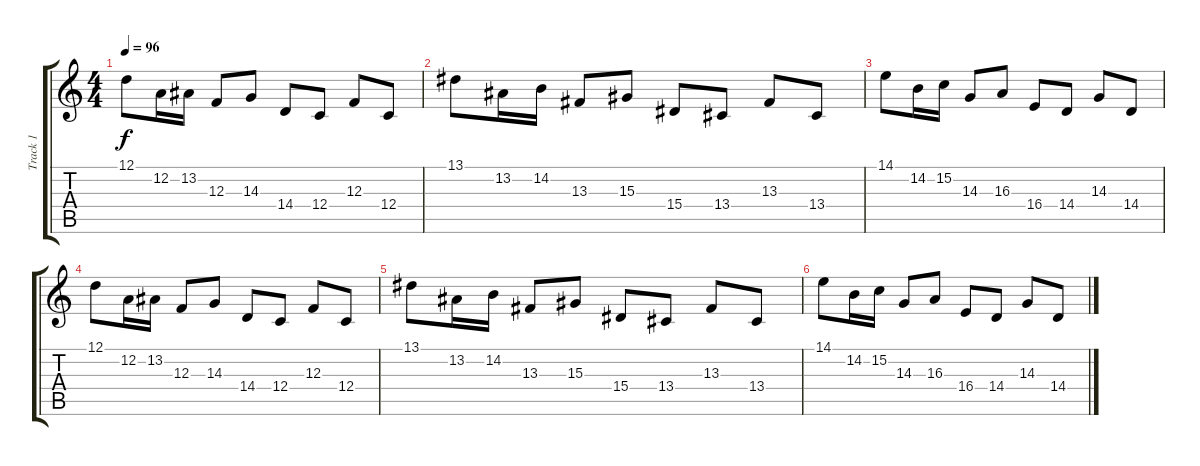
\track ("Track 1" "Track 1") {instrument celesta}
\staff {score tabs}
\tuning (D4 A3 F3 C3 G2 D2) {hide}
\ts (4 4)
\tempo 96
\clef g2
\ks c
12.1.8{dy f} 12.2.16 13.2.16 12.3.8 14.3.8 14.4.8 12.4.8 12.3.8 12.4.8 |
13.1.8 13.2.16 14.2.16 13.3.8 15.3.8 15.4.8 13.4.8 13.3.8 13.4.8 |
14.1.8 14.2.16 15.2.16 14.3.8 16.3.8 16.4.8 14.4.8 14.3.8 14.4.8 |
12.1.8 12.2.16 13.2.16 12.3.8 14.3.8 14.4.8 12.4.8 12.3.8 12.4.8 |
13.1.8 13.2.16 14.2.16 13.3.8 15.3.8 15.4.8 13.4.8 13.3.8 13.4.8 |
14.1.8 14.2.16 15.2.16 14.3.8 16.3.8 16.4.8 14.4.8 14.3.8 14.4.8
